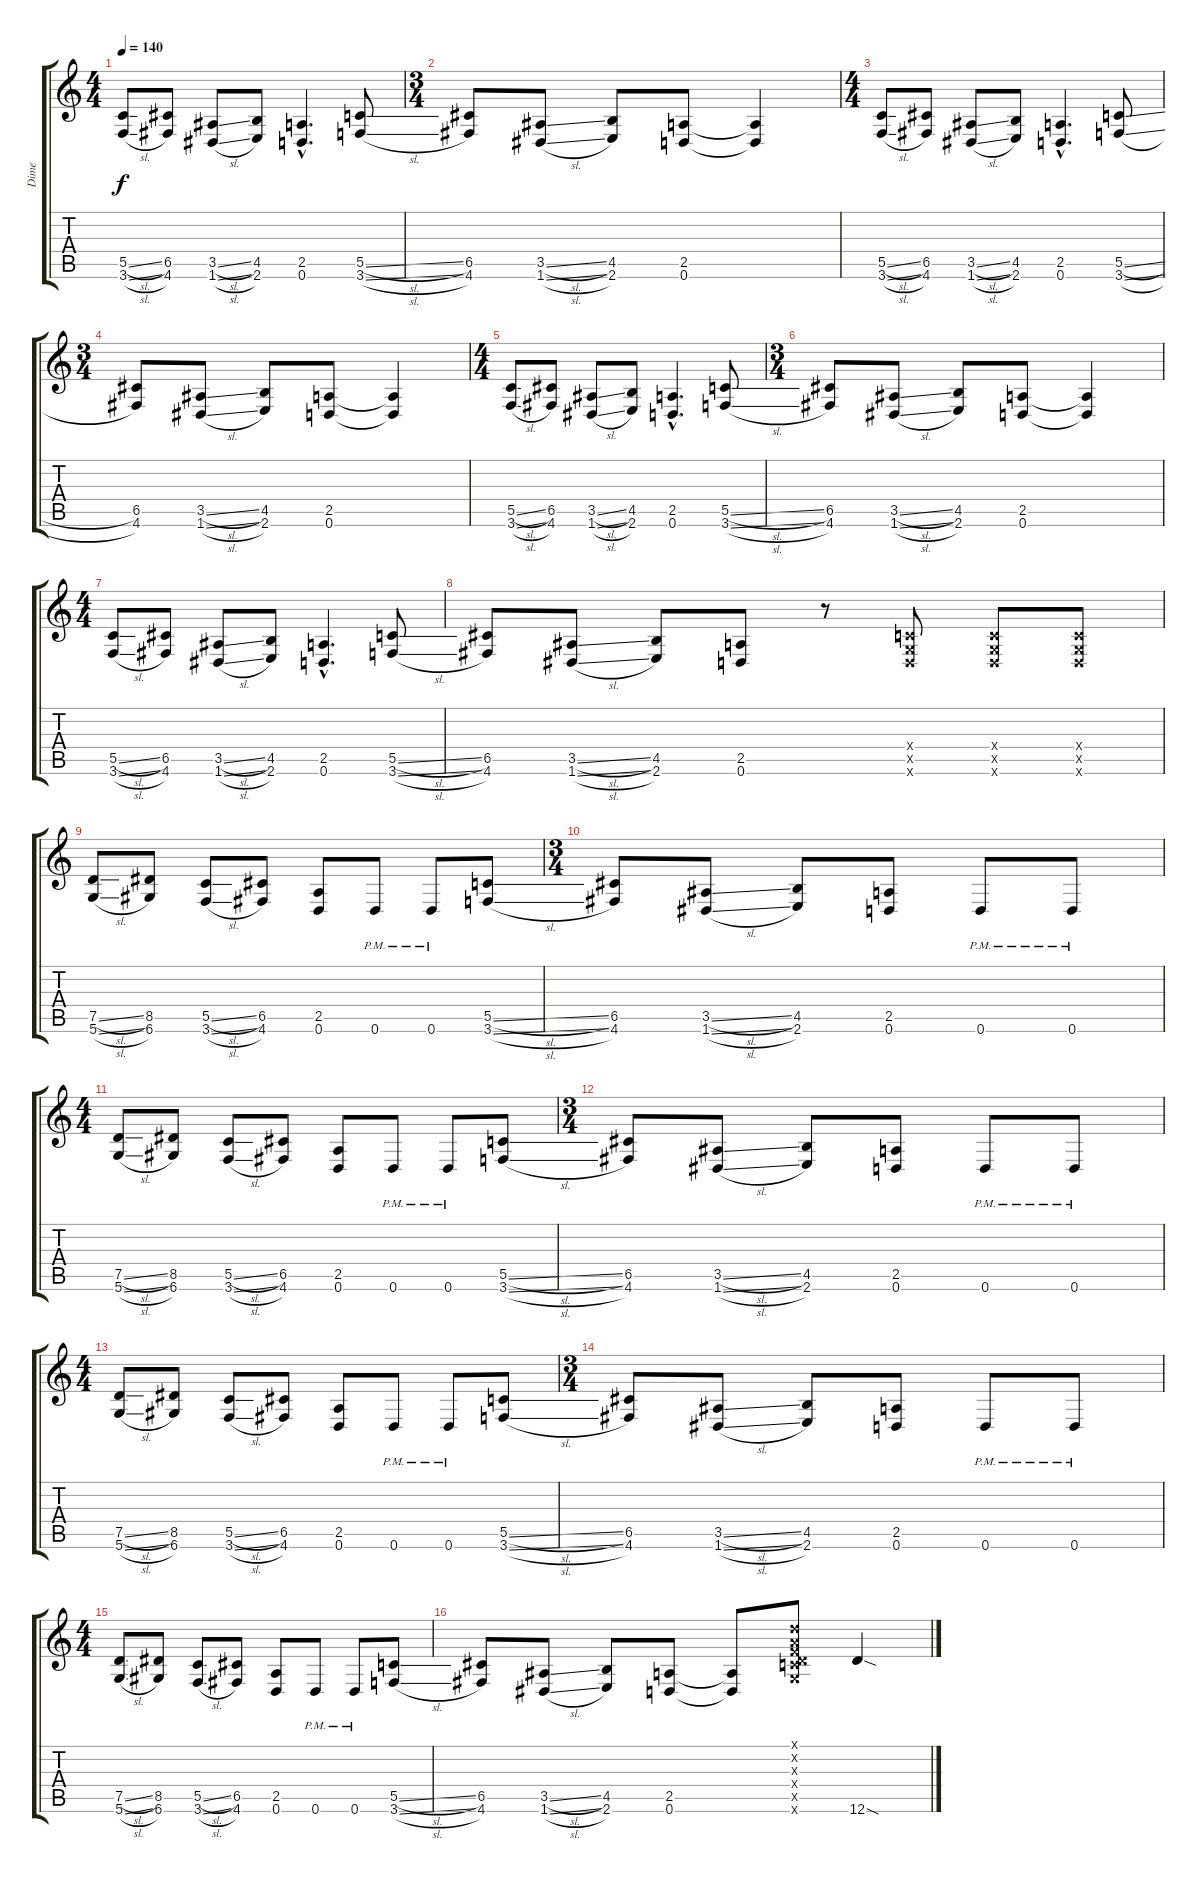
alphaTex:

\track ("Dime" "Dime") {instrument distortionguitar}
\staff {score tabs}
\tuning (D4 A3 F3 C3 G2 D2) {hide}
\ts (4 4)
\tempo 140
\clef g2
\ks c
(5.5{sl} 3.6{sl}).8{dy f instrument distortionguitar} (6.5 4.6).8 (3.5{sl} 1.6{sl}).8 (4.5 2.6).8 (2.5{hac} 0.6{hac}).4{d} (5.5{sl} 3.6{sl}).8 |
\ts (3 4)
(6.5 4.6).8 (3.5{sl} 1.6{sl}).8 (4.5 2.6).8 (2.5 0.6).8 (2.5{t} 0.6{t}).4 |
\ts (4 4)
(5.5{sl} 3.6{sl}).8 (6.5 4.6).8 (3.5{sl} 1.6{sl}).8 (4.5 2.6).8 (2.5{hac} 0.6{hac}).4{d} (5.5{sl} 3.6{sl}).8 |
\ts (3 4)
(6.5 4.6).8 (3.5{sl} 1.6{sl}).8 (4.5 2.6).8 (2.5 0.6).8 (2.5{t} 0.6{t}).4 |
\ts (4 4)
(5.5{sl} 3.6{sl}).8 (6.5 4.6).8 (3.5{sl} 1.6{sl}).8 (4.5 2.6).8 (2.5{hac} 0.6{hac}).4{d} (5.5{sl} 3.6{sl}).8 |
\ts (3 4)
(6.5 4.6).8 (3.5{sl} 1.6{sl}).8 (4.5 2.6).8 (2.5 0.6).8 (2.5{t} 0.6{t}).4 |
\ts (4 4)
(5.5{sl} 3.6{sl}).8 (6.5 4.6).8 (3.5{sl} 1.6{sl}).8 (4.5 2.6).8 (2.5{hac} 0.6{hac}).4{d} (5.5{sl} 3.6{sl}).8 |
(6.5 4.6).8 (3.5{sl} 1.6{sl}).8 (4.5 2.6).8 (2.5 0.6).8 r.8 (0.4{x} 0.5{x} 0.6{x}).8 (0.4{x} 0.5{x} 0.6{x}).8 (0.4{x} 0.5{x} 0.6{x}).8 |
(7.5{sl} 5.6{sl}).8 (8.5 6.6).8 (5.5{sl} 3.6{sl}).8 (6.5 4.6).8 (2.5 0.6).8 0.6{pm}.8 0.6{pm}.8 (5.5{sl} 3.6{sl}).8 |
\ts (3 4)
(6.5 4.6).8 (3.5{sl} 1.6{sl}).8 (4.5 2.6).8 (2.5 0.6).8 0.6{pm}.8 0.6{pm}.8 |
\ts (4 4)
(7.5{sl} 5.6{sl}).8 (8.5 6.6).8 (5.5{sl} 3.6{sl}).8 (6.5 4.6).8 (2.5 0.6).8 0.6{pm}.8 0.6{pm}.8 (5.5{sl} 3.6{sl}).8 |
\ts (3 4)
(6.5 4.6).8 (3.5{sl} 1.6{sl}).8 (4.5 2.6).8 (2.5 0.6).8 0.6{pm}.8 0.6{pm}.8 |
\ts (4 4)
(7.5{sl} 5.6{sl}).8 (8.5 6.6).8 (5.5{sl} 3.6{sl}).8 (6.5 4.6).8 (2.5 0.6).8 0.6{pm}.8 0.6{pm}.8 (5.5{sl} 3.6{sl}).8 |
\ts (3 4)
(6.5 4.6).8 (3.5{sl} 1.6{sl}).8 (4.5 2.6).8 (2.5 0.6).8 0.6{pm}.8 0.6{pm}.8 |
\ts (4 4)
(7.5{sl} 5.6{sl}).8 (8.5 6.6).8 (5.5{sl} 3.6{sl}).8 (6.5 4.6).8 (2.5 0.6).8 0.6{pm}.8 0.6{pm}.8 (5.5{sl} 3.6{sl}).8 |
(6.5 4.6).8 (3.5{sl} 1.6{sl}).8 (4.5 2.6).8 (2.5 0.6).8 (2.5{t} 0.6{t}).8 (0.1{x} 0.2{x} 0.3{x} 0.4{x} 0.5{x} 12.6{x}).8 12.6{sod}.4
